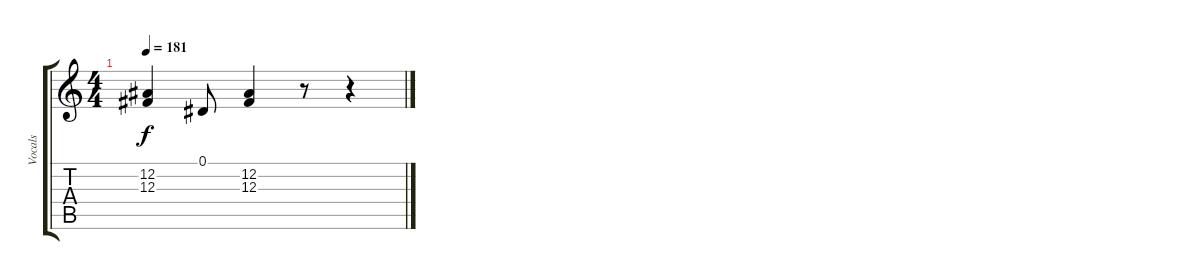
\track ("Vocals" "Vocals") {instrument altosax}
\staff {score tabs}
\tuning (Eb4 Bb3 Gb3 Db3 Ab2 Eb2) {hide}
\ts (4 4)
\tempo 181
\clef g2
\ks c
(12.2 12.3).4{dy f} 0.1.8 (12.2 12.3).4 r.8 r.4
